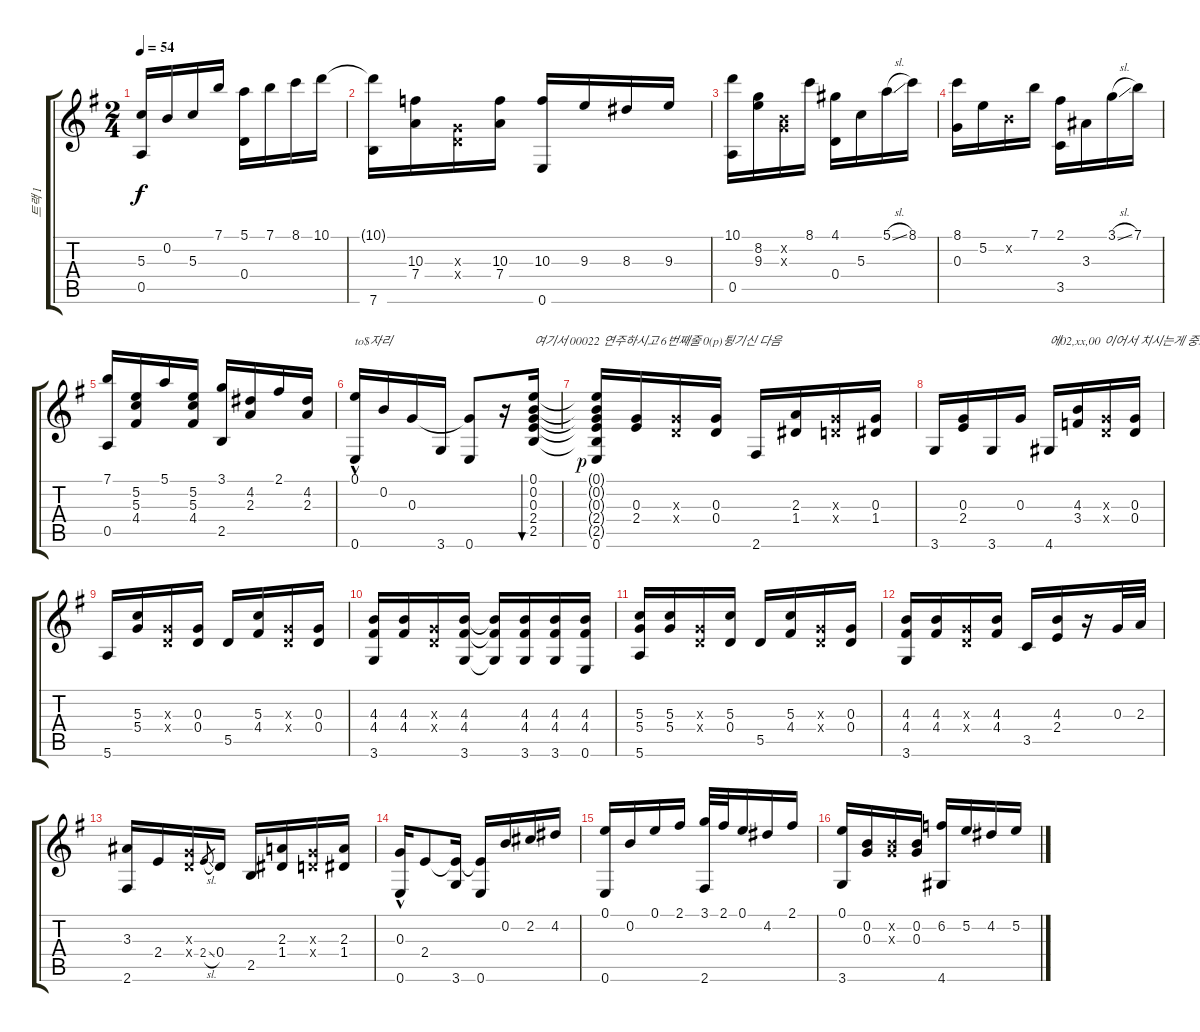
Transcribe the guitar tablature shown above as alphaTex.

\track ("트랙 1" "트랙 1") {instrument acousticguitarnylon}
\staff {score tabs}
\tuning (E4 B3 G3 D3 A2 E2) {hide}
\ts (2 4)
\tempo 54
\clef g2
\ks g
(5.3 0.5).16{dy f} 0.2.16 5.3.16 7.1.16 (5.1 0.4).16 7.1.16 8.1.16 10.1.16 |
(10.1{t} 7.6).16 (10.3 7.4).16 (0.3{x} 0.4{x}).16 (10.3 7.4).16 (10.3 0.6).16 9.3.16 8.3.16 9.3.16 |
(10.1 0.5).16 (8.2 9.3).16 (0.2{x} 0.3{x}).16 8.1.16 (4.1 0.4).16 5.3.16 5.1{sl}.16 8.1.16 |
(8.1 0.3).16 5.2.16 0.2{x}.16 7.1.16 (2.1 3.5).16 3.3.16 3.1{sl}.16 7.1.16 |
(7.1 0.5).16 (5.2 5.3 4.4).16 5.1.16 (5.2 5.3 4.4).16 (3.1 2.5).16 (4.2 2.3).16 2.1.16 (4.2 2.3).16 |
(0.1 0.6{hac}).16{txt "to$자리"} 0.2.16 0.3.16 3.6.16 (0.3{t} 0.6).8 r.16 (0.1 0.2 0.3 2.4 2.5).16{bu 120 txt "여기서 00022 연주하시고 6번째줄 0(p)튕기신 다음"} |
(0.1{t} 0.2{t} 0.3{t} 2.4{t} 2.5{t} 0.6{rf 1}).16 (0.3 2.4).16 (0.3{x} 0.4{x}).16 (0.3 0.4).16 2.6.16 (2.3 1.4).16 (0.3{x} 0.4{x}).16 (0.3 1.4).16 |
3.6.16 (0.3 2.4).16 3.6.16 0.3.16 4.6.16{txt "에02,xx,00 이어서 치시는게 중요합니다/^^ (p:엄지)"} (4.3 3.4).16 (0.3{x} 0.4{x}).16 (0.3 0.4).16 |
5.6.16 (5.3 5.4).16 (0.3{x} 0.4{x}).16 (0.3 0.4).16 5.5.16 (5.3 4.4).16 (0.3{x} 0.4{x}).16 (0.3 0.4).16 |
(4.3 4.4 3.6).16 (4.3 4.4).16 (0.3{x} 0.4{x}).16 (4.3 4.4 3.6).16 (4.3{t} 4.4{t} 3.6{t}).16 (4.3 4.4 3.6).16 (4.3 4.4 3.6).16 (4.3 4.4 0.6).16 |
(5.3 5.4 5.6).16 (5.3 5.4).16 (0.3{x} 0.4{x}).16 (5.3 0.4).16 5.5.16 (5.3 4.4).16 (0.3{x} 0.4{x}).16 (0.3 0.4).16 |
(4.3 4.4 3.6).16 (4.3 4.4).16 (0.3{x} 0.4{x}).16 (4.3 4.4).16 3.5.16 (4.3 2.4).16 r.16 0.3.32 2.3.32 |
(3.3 2.6).16 2.4.16 (0.3{x} 0.4{x}).16 2.4{sl}.8{gr} 0.4.16 2.5.16 (2.3 1.4).16 (0.3{x} 0.4{x}).16 (2.3 1.4).16 |
(0.3 0.6{hac}).16 2.4.8 (2.4{t} 3.6).16 (2.4{t} 0.6).16 0.2.16 2.2.16 4.2.16 |
(0.1 0.6).16 0.2.16 0.1.16 2.1.16 (3.1 2.6).32 2.1.32 0.1.16 4.2.16 2.1.16 |
(0.1 3.6).16 (0.2 0.3).16 (0.2{x} 0.3{x}).16 (0.2 0.3).16 (6.2 4.6).16 5.2.16 4.2.16 5.2.16
